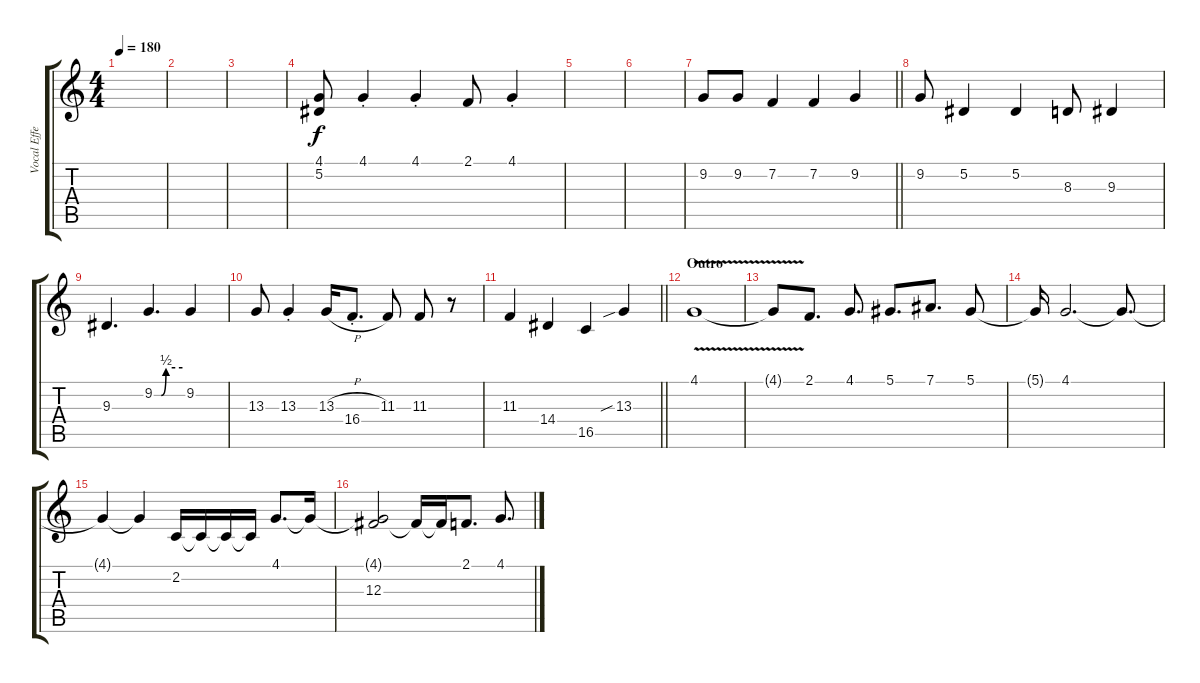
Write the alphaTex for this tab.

\track ("Vocal Effects [Draiman]" "Vocal Effe") {instrument pad8sweep}
\staff {score tabs}
\tuning (Eb4 Bb3 Gb3 Db3 Ab2 Db2) {hide}
\ts (4 4)
\tempo 180
\clef g2
\ks c
|
|
|
(4.1 5.2).8 4.1{st}.4 4.1{st}.4 2.1.8 4.1{st}.4 |
|
|
\barLineRight lightlight
9.2.8{volume 14} 9.2.8 7.2.4 7.2.4 9.2.4 |
9.2.8 5.2.4 5.2.4 8.3.8 9.3.4 |
9.3.4{d} 9.2{be (custom 0 0 15 0 25 2 60 2)}.4{d} 9.2.4 |
13.3.8 13.3{st}.4 13.3{h}.16 16.4{st}.8{d} 11.3.8 11.3.8 r.8 |
\barLineRight lightlight
11.3.4 14.4.4 16.5.4 13.3{sib}.4 |
\section ("" "Outro")
4.1{v}.1{volume 16} |
4.1{t}.8 2.1.8{d} 4.1.8{d} 5.1.8{d} 7.1.8{d} 5.1.8 |
5.1{t}.16 4.1.2{d} 4.1{t}.8{d} |
4.1{t}.4 4.1{t}.4 2.2.16 2.2{t}.16 2.2{t}.16 2.2{t}.16 4.1.8{d} 4.1{t}.16 |
(4.1{t} 12.3).2 12.3{t}.16 12.3{t}.16 2.1.8{d} 4.1.8{d}
